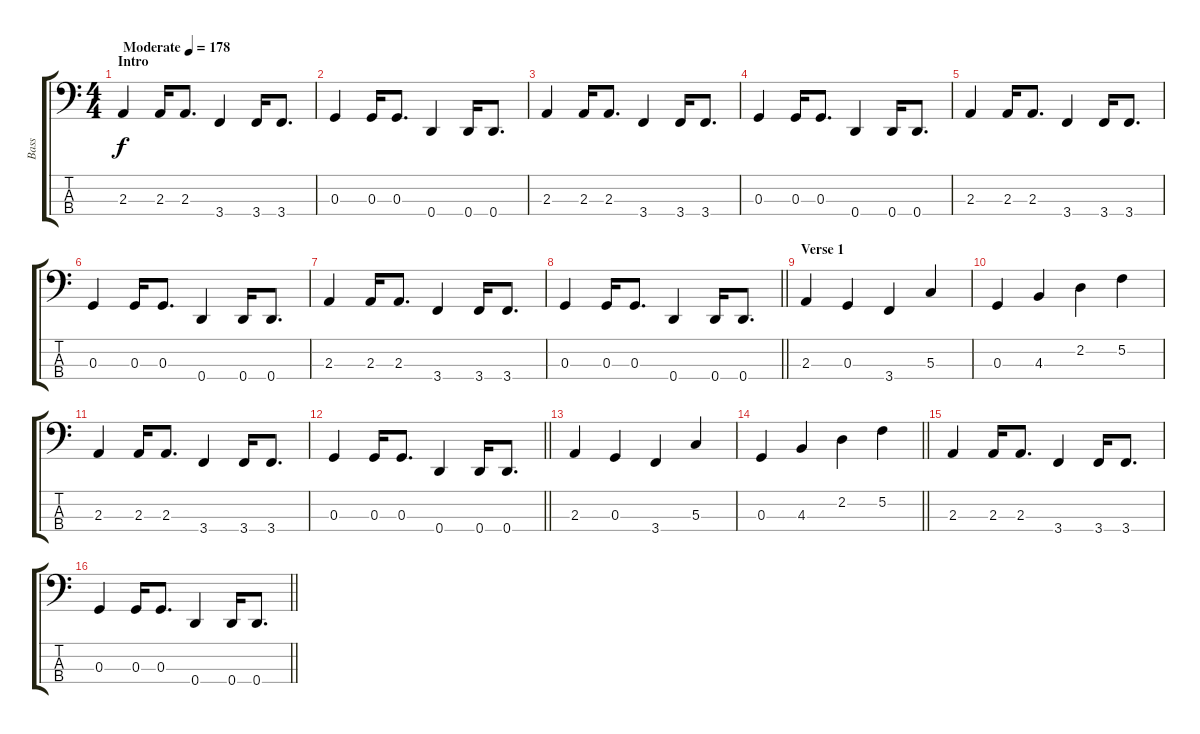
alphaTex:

\track ("Bass " "Bass ") {instrument electricbassfinger}
\staff {score tabs}
\tuning (F2 C2 G1 D1) {hide}
\ts (4 4)
\section ("" "Intro")
\tempo (178 "Moderate")
\clef f4
\ks c
2.3.4{dy f instrument electricbassfinger} 2.3.16 2.3.8{d} 3.4.4 3.4.16 3.4.8{d} |
0.3.4 0.3.16 0.3.8{d} 0.4.4 0.4.16 0.4.8{d} |
2.3.4 2.3.16 2.3.8{d} 3.4.4 3.4.16 3.4.8{d} |
0.3.4 0.3.16 0.3.8{d} 0.4.4 0.4.16 0.4.8{d} |
2.3.4 2.3.16 2.3.8{d} 3.4.4 3.4.16 3.4.8{d} |
0.3.4 0.3.16 0.3.8{d} 0.4.4 0.4.16 0.4.8{d} |
2.3.4 2.3.16 2.3.8{d} 3.4.4 3.4.16 3.4.8{d} |
\barLineRight lightlight
0.3.4 0.3.16 0.3.8{d} 0.4.4 0.4.16 0.4.8{d} |
\section ("" "Verse 1")
2.3.4 0.3.4 3.4.4 5.3.4 |
0.3.4 4.3.4 2.2.4 5.2.4 |
2.3.4 2.3.16 2.3.8{d} 3.4.4 3.4.16 3.4.8{d} |
\barLineRight lightlight
0.3.4 0.3.16 0.3.8{d} 0.4.4 0.4.16 0.4.8{d} |
2.3.4 0.3.4 3.4.4 5.3.4 |
\barLineRight lightlight
0.3.4 4.3.4 2.2.4 5.2.4 |
2.3.4 2.3.16 2.3.8{d} 3.4.4 3.4.16 3.4.8{d} |
\barLineRight lightlight
0.3.4 0.3.16 0.3.8{d} 0.4.4 0.4.16 0.4.8{d}
